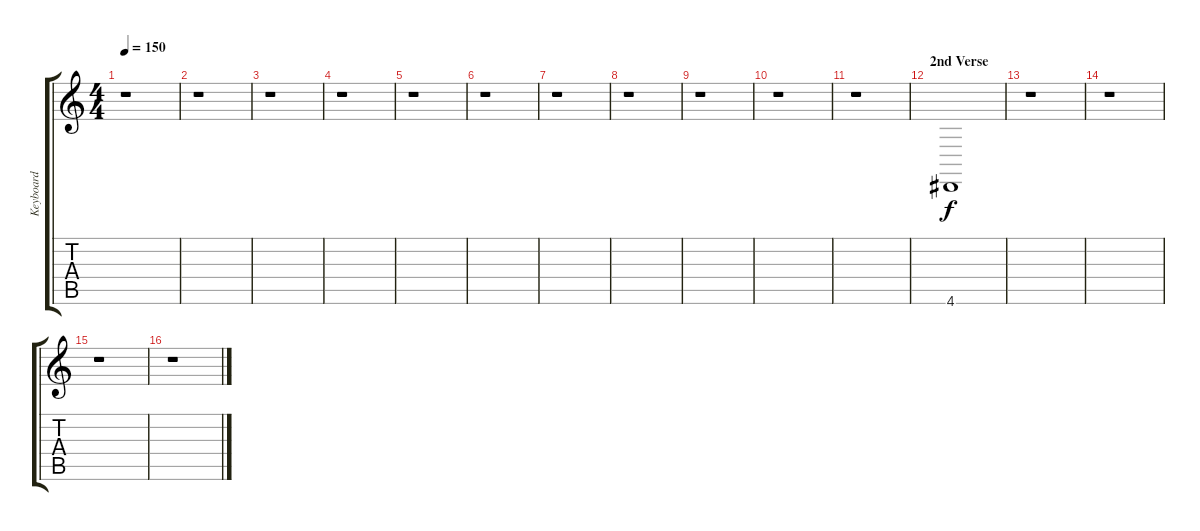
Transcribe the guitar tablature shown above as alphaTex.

\track ("Keyboard" "Keyboard") {instrument stringensemble2}
\staff {score tabs}
\tuning (B3 Gb3 D3 A2 E2 B1) {hide}
\ts (4 4)
\tempo 150
\clef g2
\ks c
r.1{dy f} |
r.1 |
r.1 |
r.1 |
r.1 |
r.1 |
r.1 |
r.1 |
r.1 |
r.1 |
r.1 |
\section ("" "2nd Verse")
4.6.1{volume 14 balance 8 instrument stringensemble2} |
r.1 |
r.1 |
r.1 |
r.1
